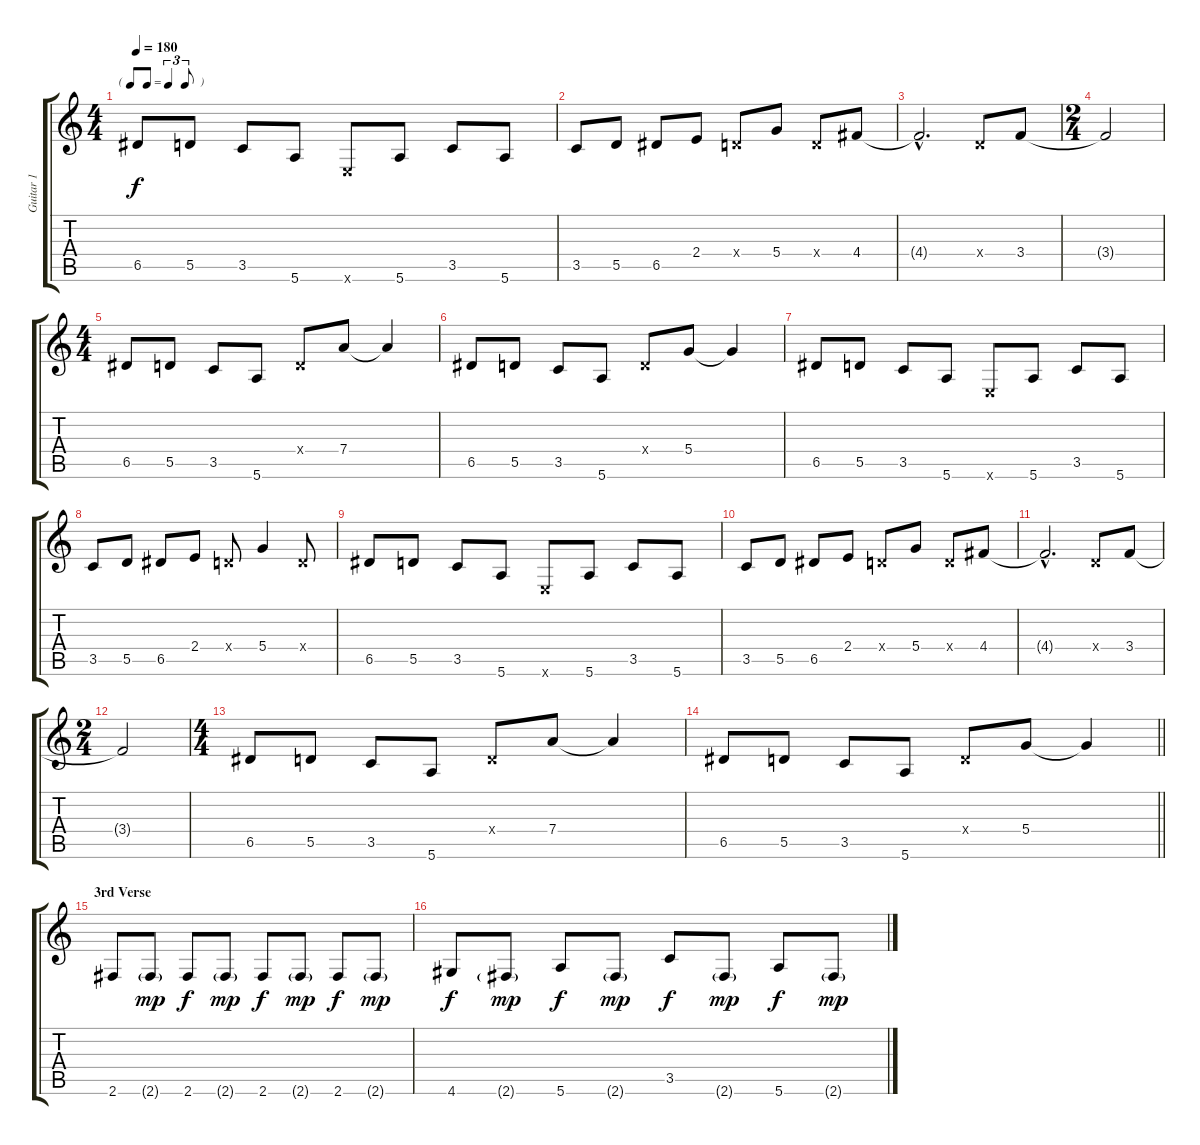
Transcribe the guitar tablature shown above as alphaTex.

\track ("Guitar 1" "Guitar 1") {instrument overdrivenguitar}
\staff {score tabs}
\tuning (E4 B3 G3 D3 A2 E2) {hide}
\ts (4 4)
\tf triplet8th
\tempo 180
\clef g2
\ks c
6.5.8{dy f} 5.5.8 3.5.8 5.6.8 0.6{x}.8 5.6.8 3.5.8 5.6.8 |
3.5.8 5.5.8 6.5.8 2.4.8 0.4{x}.8 5.4.8 0.4{x}.8 4.4.8 |
4.4{hac t}.2{d} 0.4{x}.8 3.4.8 |
\ts (2 4)
3.4{t}.2 |
\ts (4 4)
6.5.8 5.5.8 3.5.8 5.6.8 0.4{x}.8 7.4.8 7.4{t}.4 |
6.5.8 5.5.8 3.5.8 5.6.8 0.4{x}.8 5.4.8 5.4{t}.4 |
6.5.8 5.5.8 3.5.8 5.6.8 0.6{x}.8 5.6.8 3.5.8 5.6.8 |
3.5.8 5.5.8 6.5.8 2.4.8 0.4{x}.8 5.4.4 0.4{x}.8 |
6.5.8 5.5.8 3.5.8 5.6.8 0.6{x}.8 5.6.8 3.5.8 5.6.8 |
3.5.8 5.5.8 6.5.8 2.4.8 0.4{x}.8 5.4.8 0.4{x}.8 4.4.8 |
4.4{hac t}.2{d} 0.4{x}.8 3.4.8 |
\ts (2 4)
3.4{t}.2 |
\ts (4 4)
6.5.8 5.5.8 3.5.8 5.6.8 0.4{x}.8 7.4.8 7.4{t}.4 |
\barLineRight lightlight
6.5.8 5.5.8 3.5.8 5.6.8 0.4{x}.8 5.4.8 5.4{t}.4 |
\section ("" "3rd Verse")
2.6.8 2.6{g}.8{dy mp} 2.6.8{dy f} 2.6{g}.8{dy mp} 2.6.8{dy f} 2.6{g}.8{dy mp} 2.6.8{dy f} 2.6{g}.8{dy mp} |
4.6.8{dy f} 2.6{g}.8{dy mp} 5.6.8{dy f} 2.6{g}.8{dy mp} 3.5.8{dy f} 2.6{g}.8{dy mp} 5.6.8{dy f} 2.6{g}.8{dy mp}
